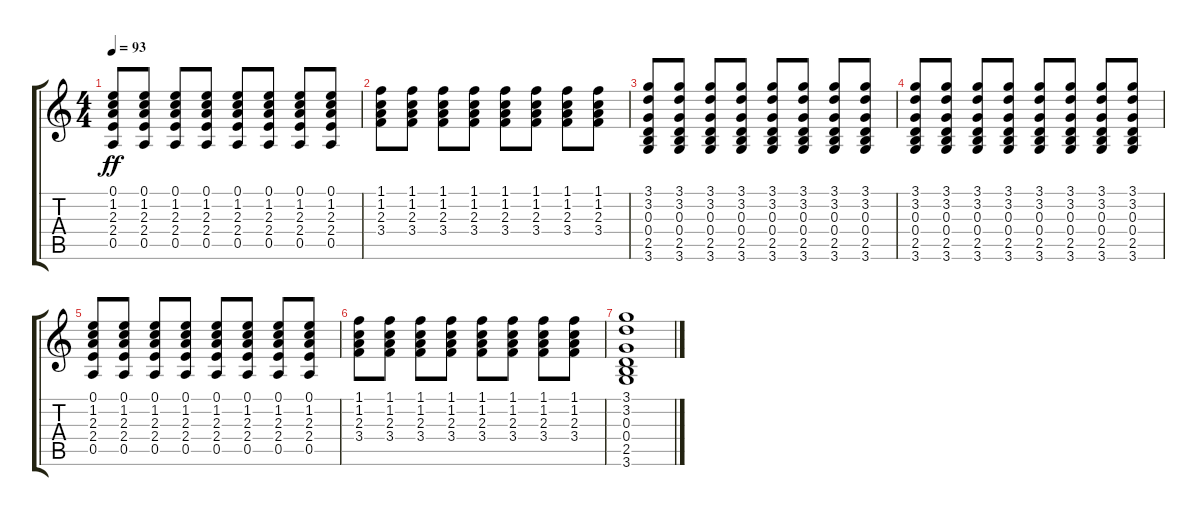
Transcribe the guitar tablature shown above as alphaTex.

\track "" {instrument acousticguitarsteel}
\staff {score tabs}
\tuning (E4 B3 G3 D3 A2 E2) {hide}
\ts (4 4)
\tempo 93
\clef g2
\ks c
(0.1 1.2 2.3 2.4 0.5).8{dy ff} (0.1 1.2 2.3 2.4 0.5).8 (0.1 1.2 2.3 2.4 0.5).8 (0.1 1.2 2.3 2.4 0.5).8 (0.1 1.2 2.3 2.4 0.5).8 (0.1 1.2 2.3 2.4 0.5).8 (0.1 1.2 2.3 2.4 0.5).8 (0.1 1.2 2.3 2.4 0.5).8 |
(1.1 1.2 2.3 3.4).8 (1.1 1.2 2.3 3.4).8 (1.1 1.2 2.3 3.4).8 (1.1 1.2 2.3 3.4).8 (1.1 1.2 2.3 3.4).8 (1.1 1.2 2.3 3.4).8 (1.1 1.2 2.3 3.4).8 (1.1 1.2 2.3 3.4).8 |
(3.1 3.2 0.3 0.4 2.5 3.6).8 (3.1 3.2 0.3 0.4 2.5 3.6).8 (3.1 3.2 0.3 0.4 2.5 3.6).8 (3.1 3.2 0.3 0.4 2.5 3.6).8 (3.1 3.2 0.3 0.4 2.5 3.6).8 (3.1 3.2 0.3 0.4 2.5 3.6).8 (3.1 3.2 0.3 0.4 2.5 3.6).8 (3.1 3.2 0.3 0.4 2.5 3.6).8 |
(3.1 3.2 0.3 0.4 2.5 3.6).8 (3.1 3.2 0.3 0.4 2.5 3.6).8 (3.1 3.2 0.3 0.4 2.5 3.6).8 (3.1 3.2 0.3 0.4 2.5 3.6).8 (3.1 3.2 0.3 0.4 2.5 3.6).8 (3.1 3.2 0.3 0.4 2.5 3.6).8 (3.1 3.2 0.3 0.4 2.5 3.6).8 (3.1 3.2 0.3 0.4 2.5 3.6).8 |
(0.1 1.2 2.3 2.4 0.5).8 (0.1 1.2 2.3 2.4 0.5).8 (0.1 1.2 2.3 2.4 0.5).8 (0.1 1.2 2.3 2.4 0.5).8 (0.1 1.2 2.3 2.4 0.5).8 (0.1 1.2 2.3 2.4 0.5).8 (0.1 1.2 2.3 2.4 0.5).8 (0.1 1.2 2.3 2.4 0.5).8 |
(1.1 1.2 2.3 3.4).8 (1.1 1.2 2.3 3.4).8 (1.1 1.2 2.3 3.4).8 (1.1 1.2 2.3 3.4).8 (1.1 1.2 2.3 3.4).8 (1.1 1.2 2.3 3.4).8 (1.1 1.2 2.3 3.4).8 (1.1 1.2 2.3 3.4).8 |
(3.1 3.2 0.3 0.4 2.5 3.6).1
